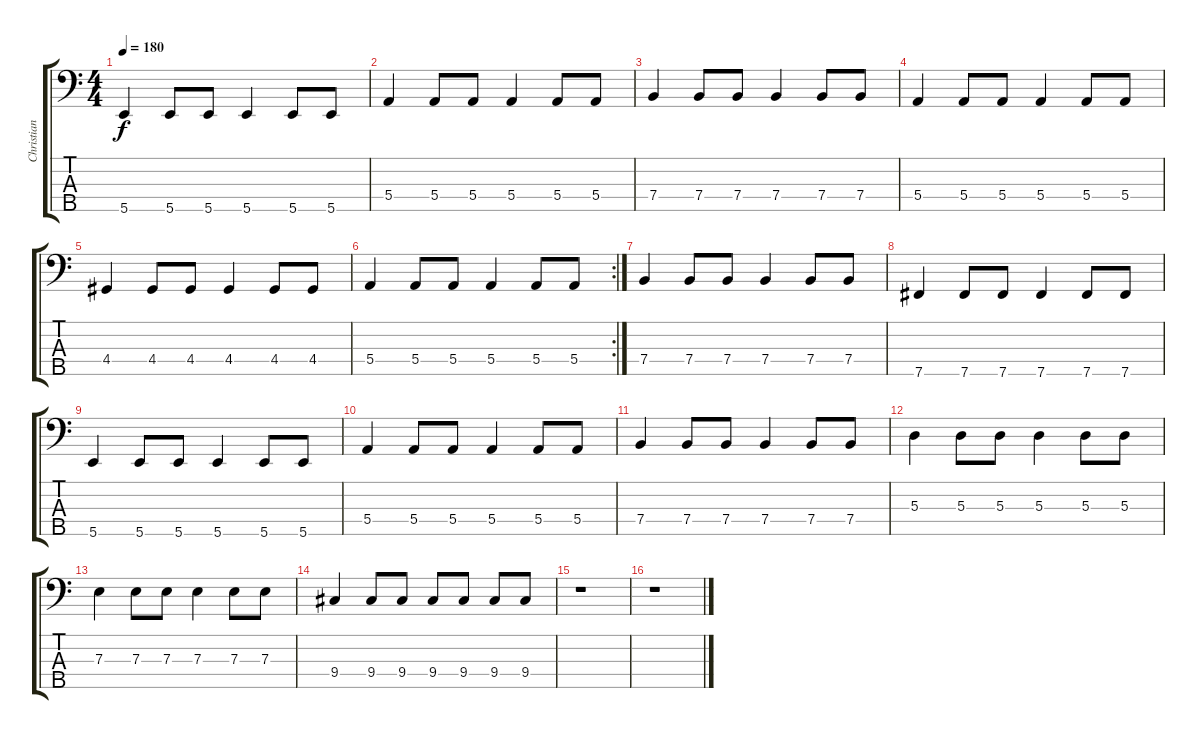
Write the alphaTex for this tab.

\track ("Christian Olde Wolbers" "Christian ") {instrument electricbasspick}
\staff {score tabs}
\tuning (G2 D2 A1 E1 B0) {hide}
\ts (4 4)
\tempo 180
\clef f4
\ks c
5.5.4{dy f} 5.5.8 5.5.8 5.5.4 5.5.8 5.5.8 |
5.4.4 5.4.8 5.4.8 5.4.4 5.4.8 5.4.8 |
7.4.4 7.4.8 7.4.8 7.4.4 7.4.8 7.4.8 |
5.4.4 5.4.8 5.4.8 5.4.4 5.4.8 5.4.8 |
4.4.4 4.4.8 4.4.8 4.4.4 4.4.8 4.4.8 |
\rc 2
5.4.4 5.4.8 5.4.8 5.4.4 5.4.8 5.4.8 |
7.4.4 7.4.8 7.4.8 7.4.4 7.4.8 7.4.8 |
7.5.4 7.5.8 7.5.8 7.5.4 7.5.8 7.5.8 |
5.5.4 5.5.8 5.5.8 5.5.4 5.5.8 5.5.8 |
5.4.4 5.4.8 5.4.8 5.4.4 5.4.8 5.4.8 |
7.4.4 7.4.8 7.4.8 7.4.4 7.4.8 7.4.8 |
5.3.4 5.3.8 5.3.8 5.3.4 5.3.8 5.3.8 |
7.3.4 7.3.8 7.3.8 7.3.4 7.3.8 7.3.8 |
9.4.4 9.4.8 9.4.8 9.4.8 9.4.8 9.4.8 9.4.8 |
r.1 |
r.1
